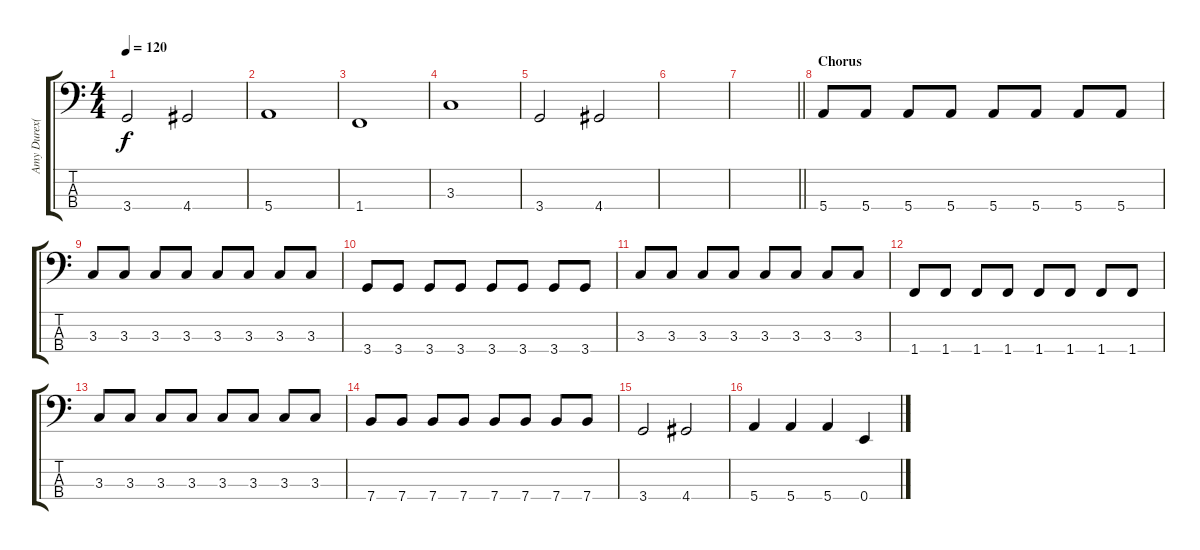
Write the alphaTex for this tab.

\track ("Amy Durex(Bass)" "Amy Durex(") {instrument electricbassfinger}
\staff {score tabs}
\tuning (G2 D2 A1 E1) {hide}
\ts (4 4)
\tempo 120
\clef f4
\ks c
3.4.2{dy f} 4.4.2 |
5.4.1 |
1.4.1 |
3.3.1 |
3.4.2 4.4.2 |
|
\barLineRight lightlight
|
\section ("" "Chorus")
5.4.8 5.4.8 5.4.8 5.4.8 5.4.8 5.4.8 5.4.8 5.4.8 |
3.3.8 3.3.8 3.3.8 3.3.8 3.3.8 3.3.8 3.3.8 3.3.8 |
3.4.8 3.4.8 3.4.8 3.4.8 3.4.8 3.4.8 3.4.8 3.4.8 |
3.3.8 3.3.8 3.3.8 3.3.8 3.3.8 3.3.8 3.3.8 3.3.8 |
1.4.8 1.4.8 1.4.8 1.4.8 1.4.8 1.4.8 1.4.8 1.4.8 |
3.3.8 3.3.8 3.3.8 3.3.8 3.3.8 3.3.8 3.3.8 3.3.8 |
7.4.8 7.4.8 7.4.8 7.4.8 7.4.8 7.4.8 7.4.8 7.4.8 |
3.4.2 4.4.2 |
5.4.4 5.4.4 5.4.4 0.4.4
